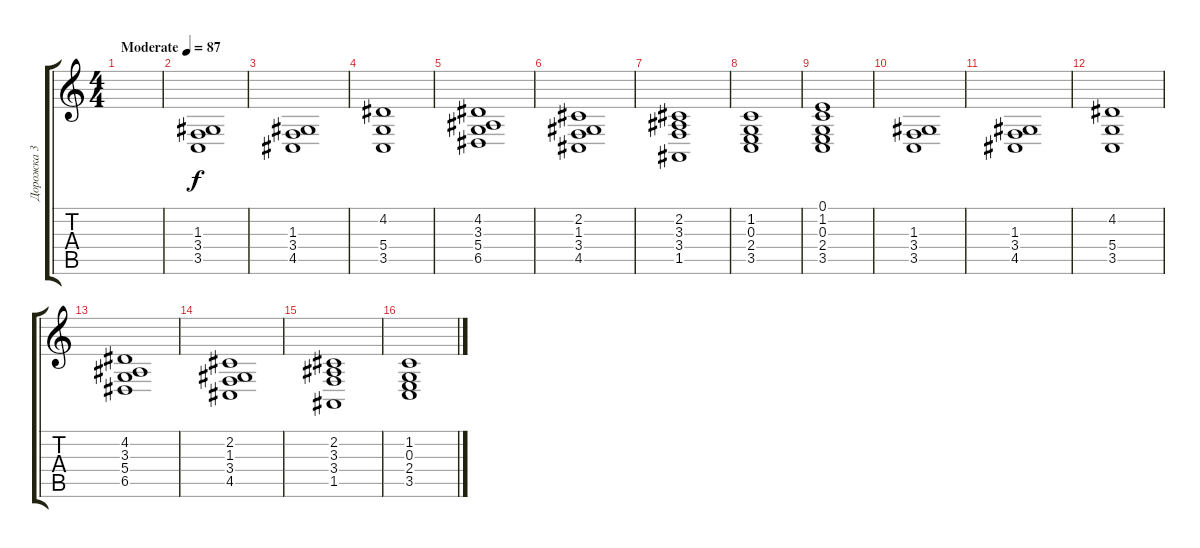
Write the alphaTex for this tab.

\track ("Дорожка 3" "Дорожка 3") {instrument pad8sweep}
\staff {score tabs}
\tuning (E4 B3 G3 D3 A2 E2) {hide}
\ts (4 4)
\tempo (87 "Moderate")
\clef g2
\ks c
|
(1.3 3.4 3.5).1 |
(1.3 3.4 4.5).1 |
(4.2 5.4 3.5).1 |
(4.2 3.3 5.4 6.5).1 |
(2.2 1.3 3.4 4.5).1 |
(2.2 3.3 3.4 1.5).1 |
(1.2 0.3 2.4 3.5).1 |
(0.1 1.2 0.3 2.4 3.5).1 |
(1.3 3.4 3.5).1 |
(1.3 3.4 4.5).1 |
(4.2 5.4 3.5).1 |
(4.2 3.3 5.4 6.5).1 |
(2.2 1.3 3.4 4.5).1 |
(2.2 3.3 3.4 1.5).1 |
(1.2 0.3 2.4 3.5).1
